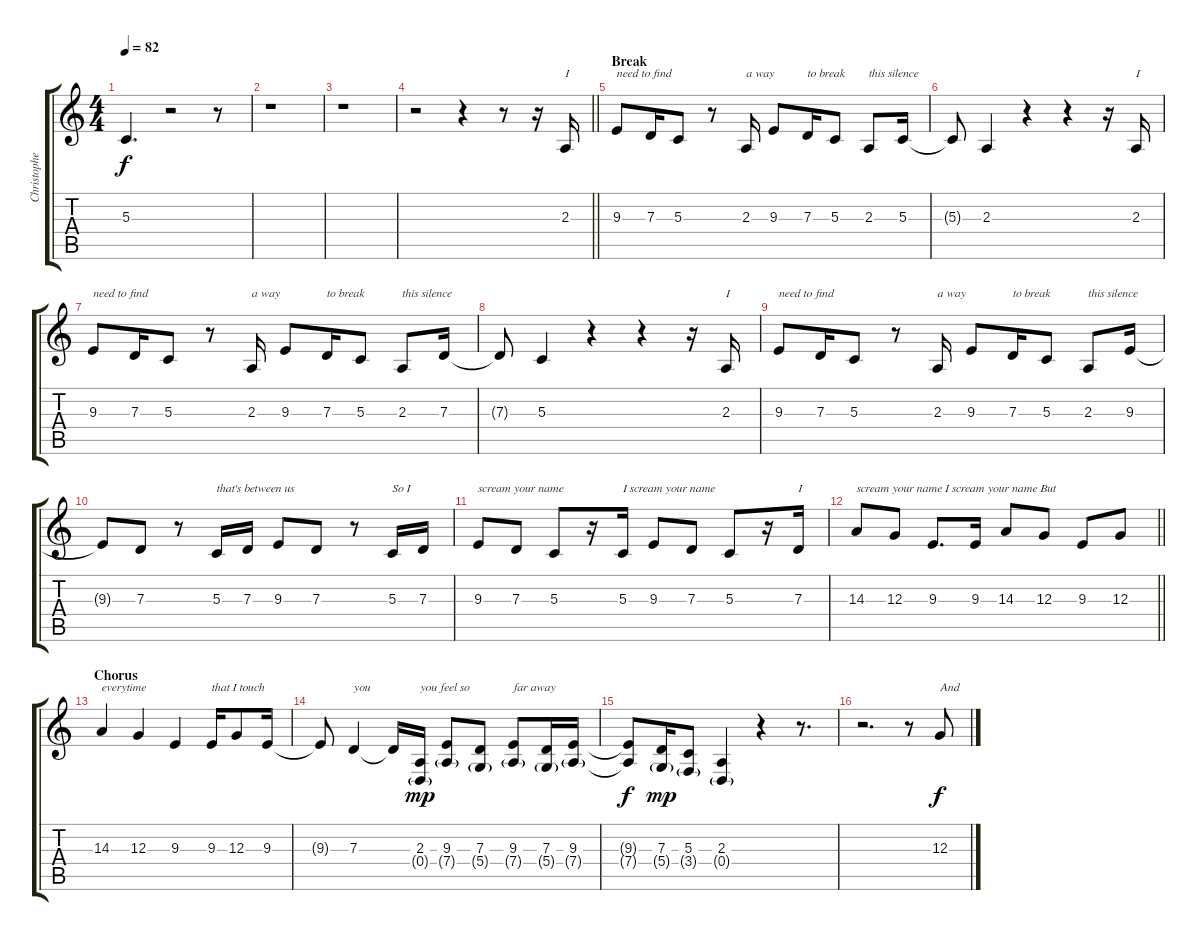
\track ("Christopher Hall (Vocals)" "Christophe") {instrument violin}
\staff {score tabs}
\tuning (E4 B3 G3 D3 A2 D2) {hide}
\ts (4 4)
\tempo 82
\clef g2
\ks c
5.3{t}.4{d dy f} r.2 r.8 |
r.1 |
r.1 |
\barLineRight lightlight
r.2 r.4 r.8 r.16 2.3.16{txt "I" volume 16 balance 8} |
\section ("" "Break")
9.3.8{txt "need to find"} 7.3.16 5.3.8 r.8 2.3.16{txt "a way"} 9.3.8 7.3.16{txt "to break"} 5.3.8 2.3.8{txt "this silence"} 5.3.16 |
5.3{t}.8 2.3.4 r.4 r.4 r.16 2.3.16{txt "I"} |
9.3.8{txt "need to find"} 7.3.16 5.3.8 r.8 2.3.16{txt "a way"} 9.3.8 7.3.16{txt "to break"} 5.3.8 2.3.8{txt "this silence"} 7.3.16 |
7.3{t}.8 5.3.4 r.4 r.4 r.16 2.3.16{txt "I"} |
9.3.8{txt "need to find"} 7.3.16 5.3.8 r.8 2.3.16{txt "a way"} 9.3.8 7.3.16{txt "to break"} 5.3.8 2.3.8{txt "this silence"} 9.3.16 |
9.3{t}.8 7.3.8 r.8 5.3.16{txt "that's between us"} 7.3.16 9.3.8 7.3.8 r.8 5.3.16{txt "So I"} 7.3.16 |
9.3.8{txt "scream your name"} 7.3.8 5.3.8 r.16 5.3.16{txt "I scream your name"} 9.3.8 7.3.8 5.3.8 r.16 7.3.16{txt "I"} |
\barLineRight lightlight
14.3.8{txt "scream your name I scream your name But"} 12.3.8 9.3.8{d} 9.3.16 14.3.8 12.3.8 9.3.8 12.3.8 |
\section ("" "Chorus")
14.3.4{txt "everytime"} 12.3.4 9.3.4 9.3.16{txt "that I touch"} 12.3.8 9.3.16 |
9.3{t}.8 7.3.4{txt "you"} 7.3{t}.16 (2.3 0.4{g}).16{txt "you feel so" dy mp} (9.3 7.4{g}).8 (7.3 5.4{g}).8 (9.3 7.4{g}).8{txt "far away"} (7.3 5.4{g}).16 (9.3 7.4{g}).16 |
(9.3{t} 7.4{t}).8{dy f} (7.3 5.4{g}).16{dy mp} (5.3 3.4{g}).8 (2.3 0.4{g}).4 r.4 r.8{d} |
r.2{d} r.8 12.3.8{txt "And" dy f}
